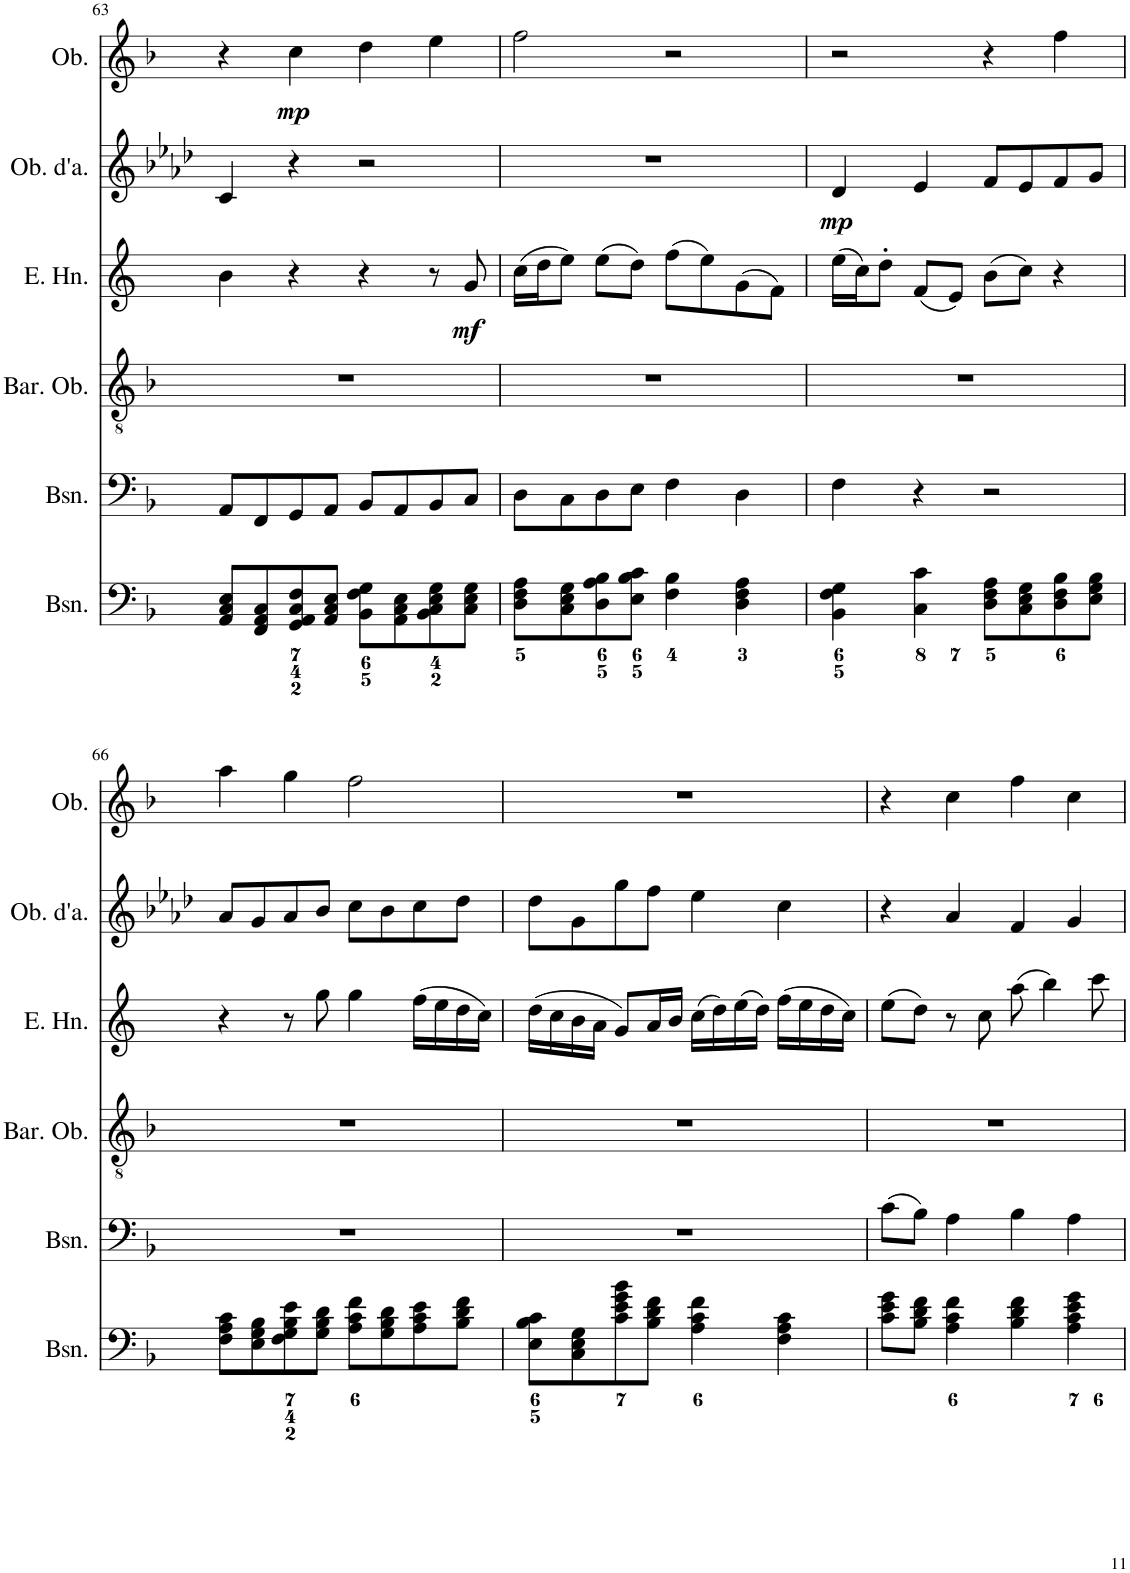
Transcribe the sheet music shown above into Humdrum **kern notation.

**kern	**kern	**kern	**kern	**dynam	**kern	**dynam	**kern	**dynam
*part6	*part5	*part4	*part3	*part3	*part2	*part2	*part1	*part1
*staff6	*staff5	*staff4	*staff3	*staff3	*staff2	*staff2	*staff1	*staff1
*I"Bassoon	*I"Bassoon	*I"Baritone Oboe	*I"English Horn	*	*I"Oboe d'amore	*	*I"Oboe	*
*I'Bsn.	*I'Bsn.	*I'Bar. Ob.	*I'E. Hn.	*	*I'Ob. d'a.	*	*I'Ob.	*
!!LO:PB:g=z
*clefF4	*clefF4	*clefGv2	*clefG2	*	*clefG2	*	*clefG2	*
*	*	*	*Trd4c7	*	*Trd2c3	*	*	*
*k[b-]	*k[b-]	*k[b-]	*k[]	*	*k[b-e-a-d-]	*	*k[b-]	*
*M4/4	*M4/4	*M4/4	*M4/4	*	*M4/4	*	*M4/4	*
*met(c)	*met(c)	*met(c)	*met(c)	*	*met(c)	*	*met(c)	*
=63	=63	=63	=63	=63	=63	=63	=63	=63
8AA/ 8C/ 8E/L	8AA/L	1r	4b\	.	4c/	.	4r	.
8FF/ 8AA/ 8C/	8FF/	.	.	.	.	.	.	.
!	!	!	!	!	!	!	!	!LO:DY:b
8GG/ 8AA/ 8C/ 8F/	8GG/	.	4r	.	4r	.	4cc\	mp
8AA/ 8C/ 8E/J	8AA/J	.	.	.	.	.	.	.
8BB-\ 8F\ 8G\L	8BB-/L	.	4r	.	2r	.	4dd\	.
8AA\ 8C\ 8E\	8AA/	.	.	.	.	.	.	.
8BB-\ 8C\ 8E\ 8G\	8BB-/	.	8r	.	.	.	4ee\	.
!	!	!	!	!LO:DY:b	!	!	!	!
8C\ 8E\ 8G\J	8C/J	.	8g/	mf	.	.	.	.
=64	=64	=64	=64	=64	=64	=64	=64	=64
8D\ 8F\ 8A\L	8D\L	1r	(16cc\LL	.	1r	.	2ff\	.
.	.	.	16dd\J	.	.	.	.	.
8C\ 8E\ 8G\	8C\	.	8ee\J)	.	.	.	.	.
8D\ 8A\ 8B-\	8D\	.	(8ee\L	.	.	.	.	.
8E\ 8B-\ 8c\J	8E\J	.	8dd\J)	.	.	.	.	.
4F\ 4B-\	4F\	.	(8ff\L	.	.	.	2r	.
.	.	.	8ee\)	.	.	.	.	.
4D\ 4F\ 4A\	4D\	.	(8g\	.	.	.	.	.
.	.	.	8f\J)	.	.	.	.	.
=65	=65	=65	=65	=65	=65	=65	=65	=65
!	!	!	!	!	!	!LO:DY:b	!	!
4BB-\ 4F\ 4G\	4F\	1r	(16ee\LL	.	4d-/	mp	2r	.
.	.	.	16cc\J)	.	.	.	.	.
.	.	.	8dd'\J	.	.	.	.	.
4C\ 4c\	4r	.	(8f/L	.	4e-/	.	.	.
.	.	.	8e/J)	.	.	.	.	.
8D\ 8F\ 8A\L	2r	.	(8b\L	.	8f/L	.	4r	.
8C\ 8E\ 8G\	.	.	8cc\J)	.	8e-/	.	.	.
8D\ 8F\ 8B-\	.	.	4r	.	8f/	.	4ff\	.
8E\ 8G\ 8B-\J	.	.	.	.	8g/J	.	.	.
!!LO:LB:g=z
=66	=66	=66	=66	=66	=66	=66	=66	=66
8F\ 8A\ 8c\L	1r	1r	4r	.	8a-/L	.	4aa\	.
8E\ 8G\ 8B-\	.	.	.	.	8g/	.	.	.
8F\ 8G\ 8B-\ 8e\	.	.	8r	.	8a-/	.	4gg\	.
8G\ 8B-\ 8d\J	.	.	8gg\	.	8b-/J	.	.	.
8A\ 8c\ 8f\L	.	.	4gg\	.	8cc\L	.	2ff\	.
8G\ 8B-\ 8d\	.	.	.	.	8b-\	.	.	.
8A\ 8c\ 8e\	.	.	(16ff\LL	.	8cc\	.	.	.
.	.	.	16ee\	.	.	.	.	.
8B-\ 8d\ 8f\J	.	.	16dd\	.	8dd-\J	.	.	.
.	.	.	16cc\JJ)	.	.	.	.	.
=67	=67	=67	=67	=67	=67	=67	=67	=67
8E\ 8B-\ 8c\L	1r	1r	(16dd\LL	.	8dd-\L	.	1r	.
.	.	.	16cc\	.	.	.	.	.
8C\ 8E\ 8G\	.	.	16b\	.	8g\	.	.	.
.	.	.	16a\JJ	.	.	.	.	.
8c\ 8e\ 8g\ 8b-\	.	.	8g/L)	.	8gg\	.	.	.
8B-\ 8d\ 8f\J	.	.	16a/L	.	8ff\J	.	.	.
.	.	.	16b/JJ	.	.	.	.	.
4A\ 4c\ 4f\	.	.	(16cc\LL	.	4ee-\	.	.	.
.	.	.	16dd\)	.	.	.	.	.
.	.	.	(16ee\	.	.	.	.	.
.	.	.	16dd\JJ)	.	.	.	.	.
4F\ 4A\ 4c\	.	.	(16ff\LL	.	4cc\	.	.	.
.	.	.	16ee\	.	.	.	.	.
.	.	.	16dd\	.	.	.	.	.
.	.	.	16cc\JJ)	.	.	.	.	.
=68	=68	=68	=68	=68	=68	=68	=68	=68
8c\ 8e\ 8g\L	(8c\L	1r	(8ee\L	.	4r	.	4r	.
8B-\ 8d\ 8f\J	8B-\J)	.	8dd\J)	.	.	.	.	.
4A\ 4c\ 4f\	4A\	.	8r	.	4a-/	.	4cc\	.
.	.	.	8cc\	.	.	.	.	.
4B-\ 4d\ 4f\	4B-\	.	(8aa\	.	4f/	.	4ff\	.
.	.	.	4bb\)	.	.	.	.	.
4A\ 4c\ 4e\ 4g\	4A\	.	.	.	4g/	.	4cc\	.
.	.	.	8ccc\	.	.	.	.	.
=	=	=	=	=	=	=	=	=
*-	*-	*-	*-	*-	*-	*-	*-	*-
